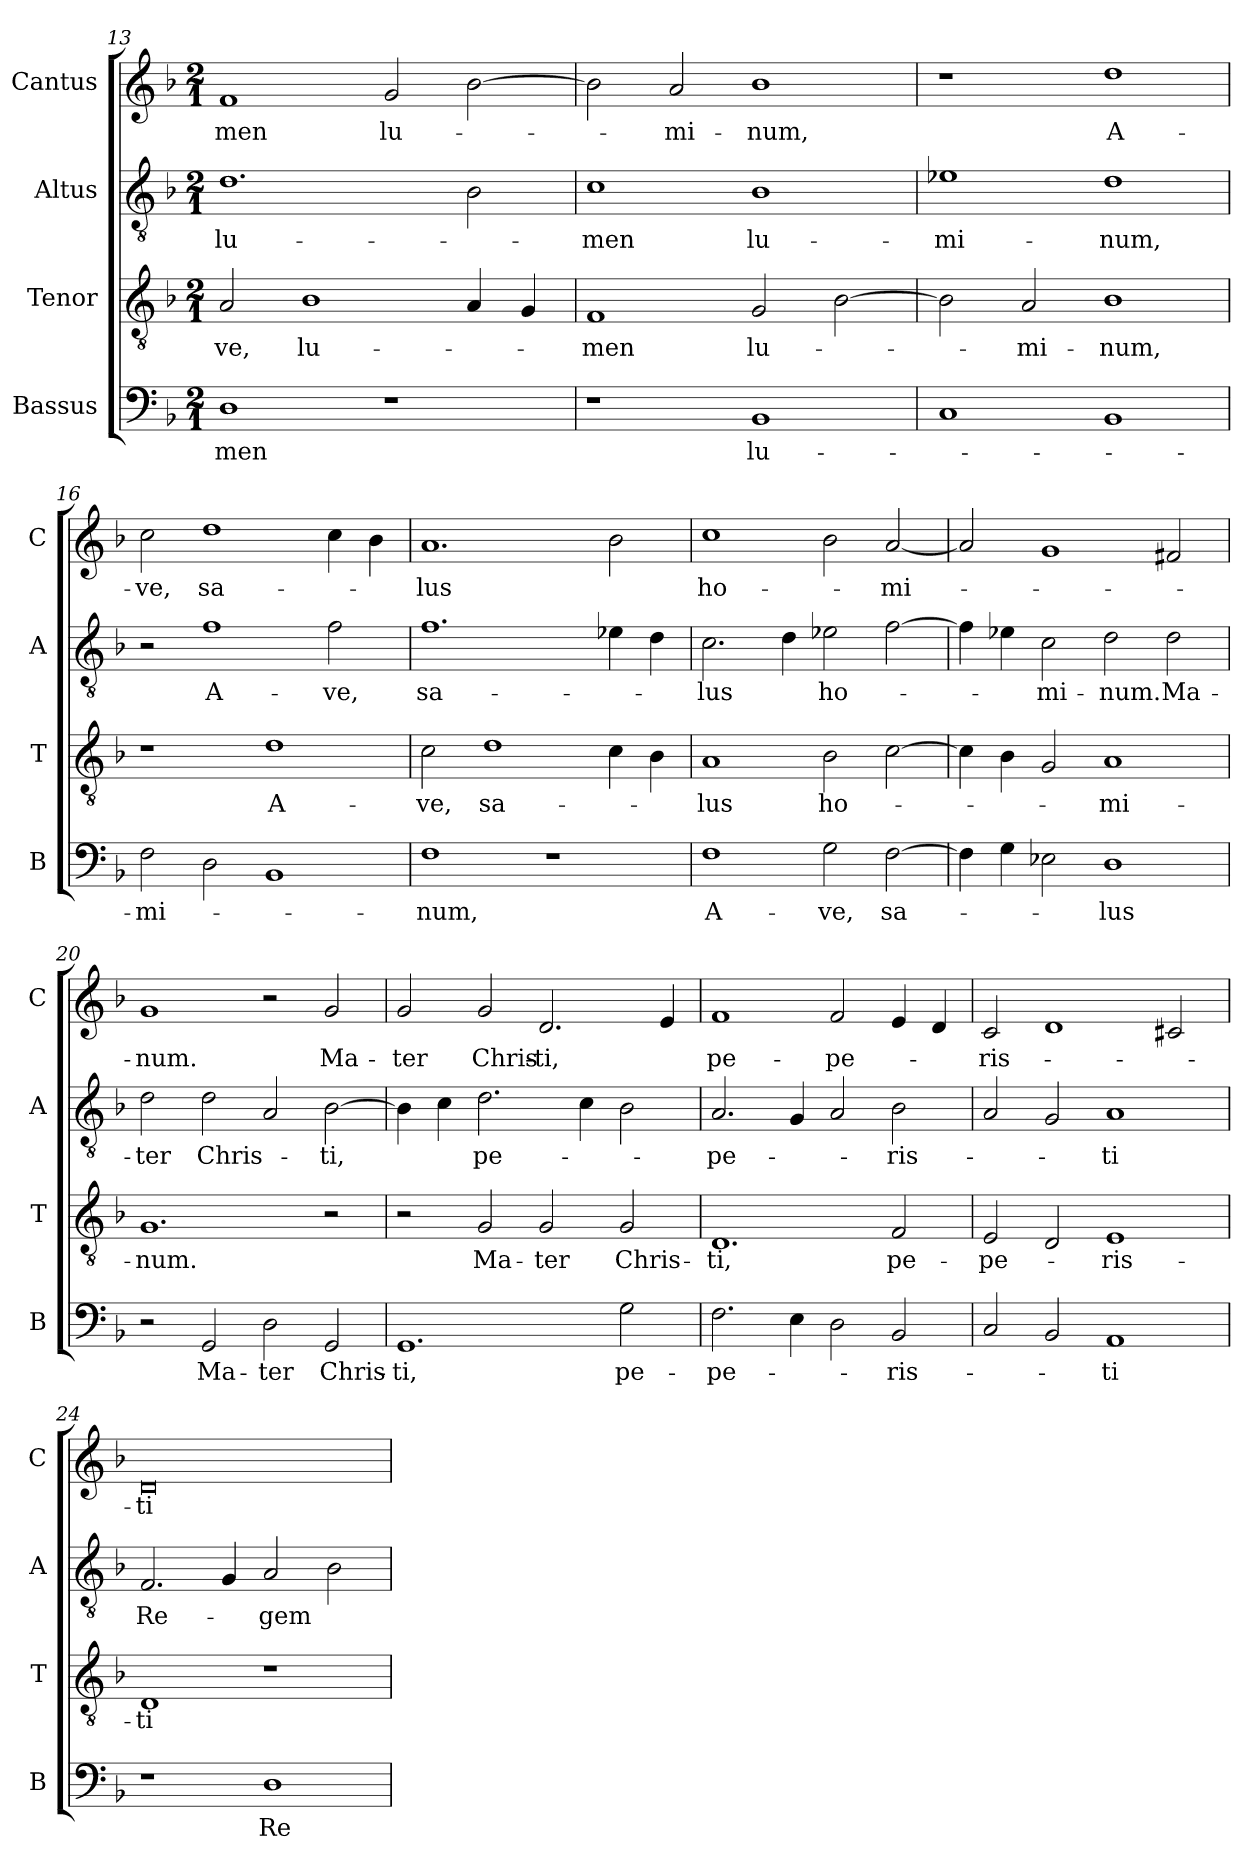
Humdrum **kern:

**kern	**text	**kern	**text	**kern	**text	**kern	**text
*part4	*part4	*part3	*part3	*part2	*part2	*part1	*part1
*staff4	*staff4	*staff3	*staff3	*staff2	*staff2	*staff1	*staff1
*I"Bassus	*	*I"Tenor	*	*I"Altus	*	*I"Cantus	*
*I'B	*	*I'T	*	*I'A	*	*I'C	*
*clefF4	*	*clefGv2	*	*clefGv2	*	*clefG2	*
*k[b-]	*	*k[b-]	*	*k[b-]	*	*k[b-]	*
*F:	*	*F:	*	*F:	*	*F:	*
*M2/1	*	*M2/1	*	*M2/1	*	*M2/1	*
=13	=13	=13	=13	=13	=13	=13	=13
1D	-men	2A	-ve,	1.d	lu-	1f	-men
.	.	1B-	lu-	.	.	.	.
1r	.	.	.	.	.	2g	lu-
.	.	4A	.	2B-	.	[2b-	.
.	.	4G	.	.	.	.	.
=14	=14	=14	=14	=14	=14	=14	=14
1r	.	1F	-men	1c	-men	2b-]	.
.	.	.	.	.	.	2a	-mi-
1BB-	lu-	2G	lu-	1B-	lu-	1b-	-num,
.	.	[2B-	.	.	.	.	.
!!LO:LB:g=z
=15	=15	=15	=15	=15	=15	=15	=15
1C	.	2B-]	.	1e-X	-mi-	1r	.
.	.	2A	-mi-	.	.	.	.
1BB-	.	1B-	-num,	1d	-num,	1dd	A-
=16	=16	=16	=16	=16	=16	=16	=16
2F	-mi-	1r	.	2r	.	2cc	-ve,
2D	.	.	.	1f	A-	1dd	sa-
1BB-	.	1d	A-	.	.	.	.
.	.	.	.	2f	-ve,	4cc	.
.	.	.	.	.	.	4b-	.
=17	=17	=17	=17	=17	=17	=17	=17
1F	-num,	2c	-ve,	1.f	sa-	1.a	-lus
.	.	1d	sa-	.	.	.	.
1r	.	.	.	.	.	.	.
.	.	4c	.	4e-X	.	2b-	.
.	.	4B-	.	4d	.	.	.
=18	=18	=18	=18	=18	=18	=18	=18
!	!LO:LY:i	!	!	!	!	!	!
1F	A-	1A	-lus	2.c	-lus	1cc	ho-
.	.	.	.	4d	.	.	.
!	!LO:LY:i	!	!	!	!	!	!
2G	-ve,	2B-	ho-	2e-X	ho-	2b-	.
!	!LO:LY:i	!	!	!	!	!	!
[2F	sa-	[2c	.	[2f	.	[2a	-mi-
!!LO:LB:g=z
=19	=19	=19	=19	=19	=19	=19	=19
4F]	.	4c]	.	4f]	.	2a]	.
4G	.	4B-	.	4e-X	.	.	.
2E-X	.	2G	.	2c	-mi-	1g	.
!	!LO:LY:i	!	!	!	!	!	!
1D	-lus	1A	-mi-	2d	-num.	.	.
.	.	.	.	2d	Ma-	2f#X	.
=20	=20	=20	=20	=20	=20	=20	=20
2r	.	1.G	-num.	2d	-ter	1g	-num.
2GG	Ma-	.	.	2d	Chris-	.	.
2D	-ter	.	.	2A	.	2r	.
2GG	Chris-	2r	.	[2B-	-ti,	2g	Ma-
=21	=21	=21	=21	=21	=21	=21	=21
1.GG	-ti,	2r	.	4B-]	.	2g	-ter
.	.	.	.	4c	.	.	.
.	.	2G	Ma-	2.d	pe-	2g	Chris-
.	.	2G	-ter	.	.	2.d	-ti,
.	.	.	.	4c	.	.	.
2G	pe-	2G	Chris-	2B-	.	.	.
.	.	.	.	.	.	4e	.
=22	=22	=22	=22	=22	=22	=22	=22
2.F	-pe-	1.D	-ti,	2.A	-pe-	1f	pe-
4E	.	.	.	4G	.	.	.
2D	.	.	.	2A	.	2f	-pe-
2BB-	-ris-	2F	pe-	2B-	-ris-	4e	.
.	.	.	.	.	.	4d	.
!!LO:LB:g=z
=23	=23	=23	=23	=23	=23	=23	=23
2C	.	2E	-pe-	2A	.	2c	-ris-
2BB-	.	2D	.	2G	.	1d	.
1AA	-ti	1E	-ris-	1A	-ti	.	.
.	.	.	.	.	.	2c#X	.
=24	=24	=24	=24	=24	=24	=24	=24
1r	.	1D	-ti	2.F	Re-	0d	-ti
.	.	.	.	4G	.	.	.
1D	Re-	1r	.	2A	-gem	.	.
.	.	.	.	2B-	.	.	.
=	=	=	=	=	=	=	=
*-	*-	*-	*-	*-	*-	*-	*-
